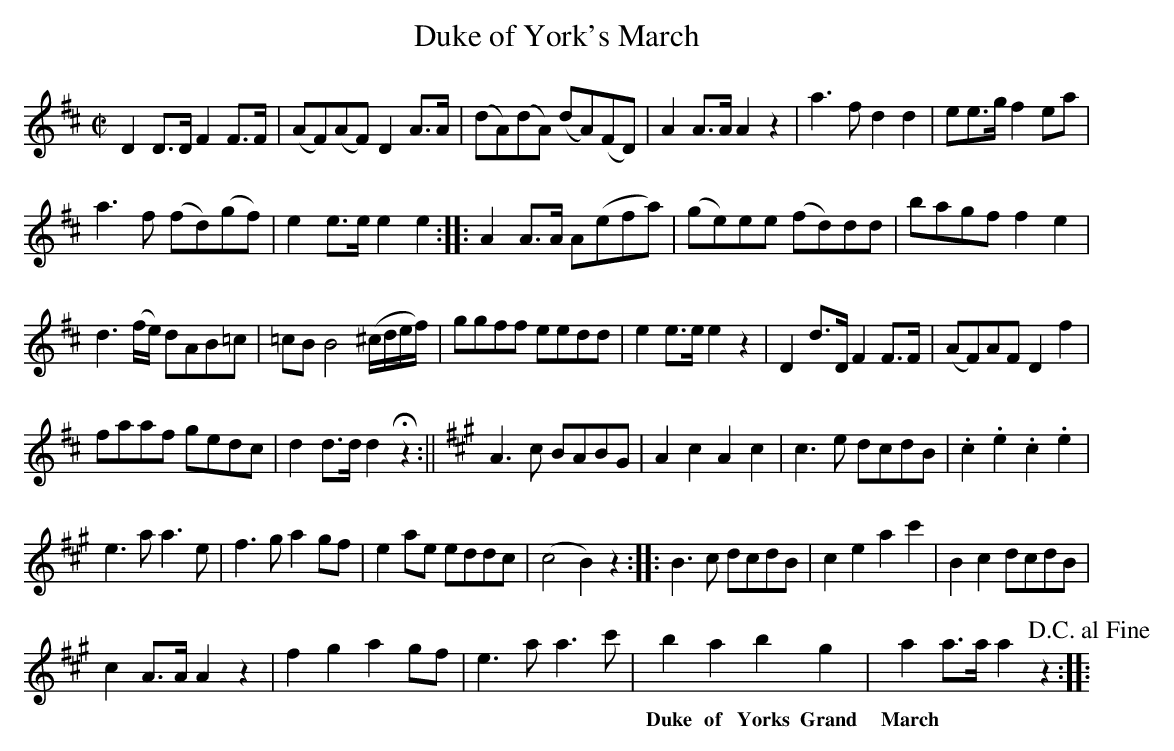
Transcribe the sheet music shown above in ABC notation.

X:1.1
T:Duke of York's March
M: C|
L: 1/8
K: D
D2D>D F2F>F | (AF)(AF) D2A>A | (dA)(dA) (dA)(FD) | A2A>A A2z2 | a3f d2d2 | ee>g f2ea |
a3f (fd)(gf) | e2e>ee2e2 :|:A2A>A A(efa) | (ge)ee (fd)dd | bagf f2e2 |
d3(f/e/) dAB=c | =cB B4 (^c/d/e/f/) | ggff eedd | e2e>e e2 z2 | D2d>D F2F>F | (AF)AF D2f2 |
faaf gedc | d2d>d d2 !fermata!z2 :|| [K:A] A3c BABG | A2c2A2c2 | c3e dcdB | .c2.e2.c2.e2 |
e3a a3e | f3g a2gf | e2ae eddc | (c4B2) z2 :|: B3c dcdB | c2e2 a2c'2 | B2c2 dcdB |
c2A>A A2z2 | f2g2 a2gf | e3aa3c' | b2a2 b2g2 | a2 a>a a2z2 !D.C.alfine!:|:
w:|||Duke of Yorks Grand March
